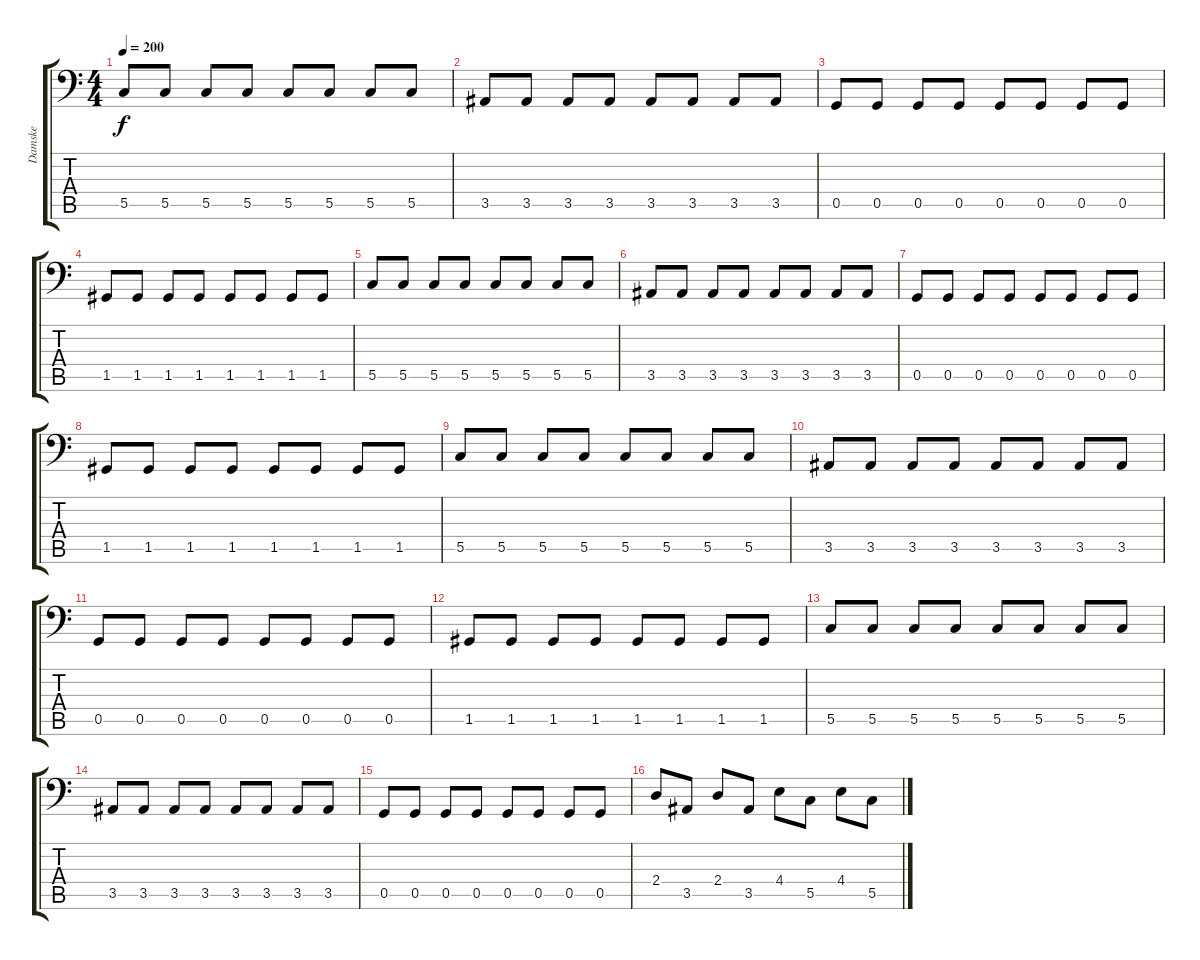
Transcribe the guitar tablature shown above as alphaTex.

\track ("Damske" "Damske") {instrument slapbass1}
\staff {score tabs}
\tuning (D3 A2 F2 C2 G1 D1) {hide}
\ts (4 4)
\tempo 200
\clef f4
\ks c
5.5.8{dy f} 5.5.8 5.5.8 5.5.8 5.5.8 5.5.8 5.5.8 5.5.8 |
3.5.8 3.5.8 3.5.8 3.5.8 3.5.8 3.5.8 3.5.8 3.5.8 |
0.5.8 0.5.8 0.5.8 0.5.8 0.5.8 0.5.8 0.5.8 0.5.8 |
1.5.8 1.5.8 1.5.8 1.5.8 1.5.8 1.5.8 1.5.8 1.5.8 |
5.5.8 5.5.8 5.5.8 5.5.8 5.5.8 5.5.8 5.5.8 5.5.8 |
3.5.8 3.5.8 3.5.8 3.5.8 3.5.8 3.5.8 3.5.8 3.5.8 |
0.5.8 0.5.8 0.5.8 0.5.8 0.5.8 0.5.8 0.5.8 0.5.8 |
1.5.8 1.5.8 1.5.8 1.5.8 1.5.8 1.5.8 1.5.8 1.5.8 |
5.5.8 5.5.8 5.5.8 5.5.8 5.5.8 5.5.8 5.5.8 5.5.8 |
3.5.8 3.5.8 3.5.8 3.5.8 3.5.8 3.5.8 3.5.8 3.5.8 |
0.5.8 0.5.8 0.5.8 0.5.8 0.5.8 0.5.8 0.5.8 0.5.8 |
1.5.8 1.5.8 1.5.8 1.5.8 1.5.8 1.5.8 1.5.8 1.5.8 |
5.5.8 5.5.8 5.5.8 5.5.8 5.5.8 5.5.8 5.5.8 5.5.8 |
3.5.8 3.5.8 3.5.8 3.5.8 3.5.8 3.5.8 3.5.8 3.5.8 |
0.5.8 0.5.8 0.5.8 0.5.8 0.5.8 0.5.8 0.5.8 0.5.8 |
2.4.8 3.5.8 2.4.8 3.5.8 4.4.8 5.5.8 4.4.8 5.5.8
